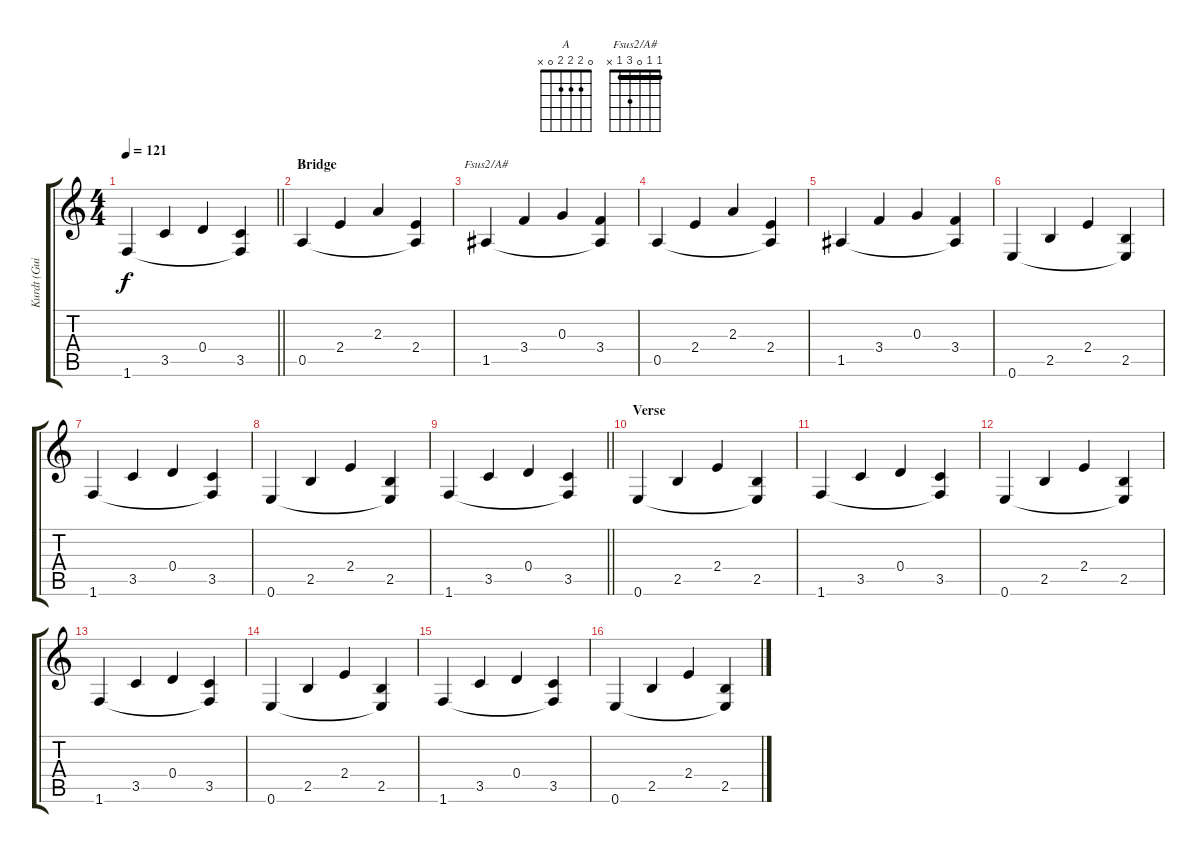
\track ("Kurdt (Guitar)" "Kurdt (Gui") {instrument electricguitarclean}
\staff {score tabs}
\tuning (E4 B3 G3 D3 A2 E2) {hide}
\chord ("A" 0 2 2 2 0 x)
\chord ("Fsus2/A#" 1 1 0 3 1 x) {barre 1}
\ts (4 4)
\tempo 121
\clef g2
\barLineRight lightlight
\ks c
1.6.4{dy f} 3.5.4 0.4.4 (3.5 1.6{t}).4 |
\section ("" "Bridge")
0.5.4{ch "A"} 2.4.4 2.3.4 (2.4 0.5{t}).4 |
1.5.4{ch "Fsus2/A#"} 3.4.4 0.3.4 (3.4 1.5{t}).4 |
0.5.4 2.4.4 2.3.4 (2.4 0.5{t}).4 |
1.5.4 3.4.4 0.3.4 (3.4 1.5{t}).4 |
0.6.4 2.5.4 2.4.4 (2.5 0.6{t}).4 |
1.6.4 3.5.4 0.4.4 (3.5 1.6{t}).4 |
0.6.4 2.5.4 2.4.4 (2.5 0.6{t}).4 |
\barLineRight lightlight
1.6.4 3.5.4 0.4.4 (3.5 1.6{t}).4 |
\section ("" "Verse")
0.6.4 2.5.4 2.4.4 (2.5 0.6{t}).4 |
1.6.4 3.5.4 0.4.4 (3.5 1.6{t}).4 |
0.6.4 2.5.4 2.4.4 (2.5 0.6{t}).4 |
1.6.4 3.5.4 0.4.4 (3.5 1.6{t}).4 |
0.6.4 2.5.4 2.4.4 (2.5 0.6{t}).4 |
1.6.4 3.5.4 0.4.4 (3.5 1.6{t}).4 |
0.6.4 2.5.4 2.4.4 (2.5 0.6{t}).4
